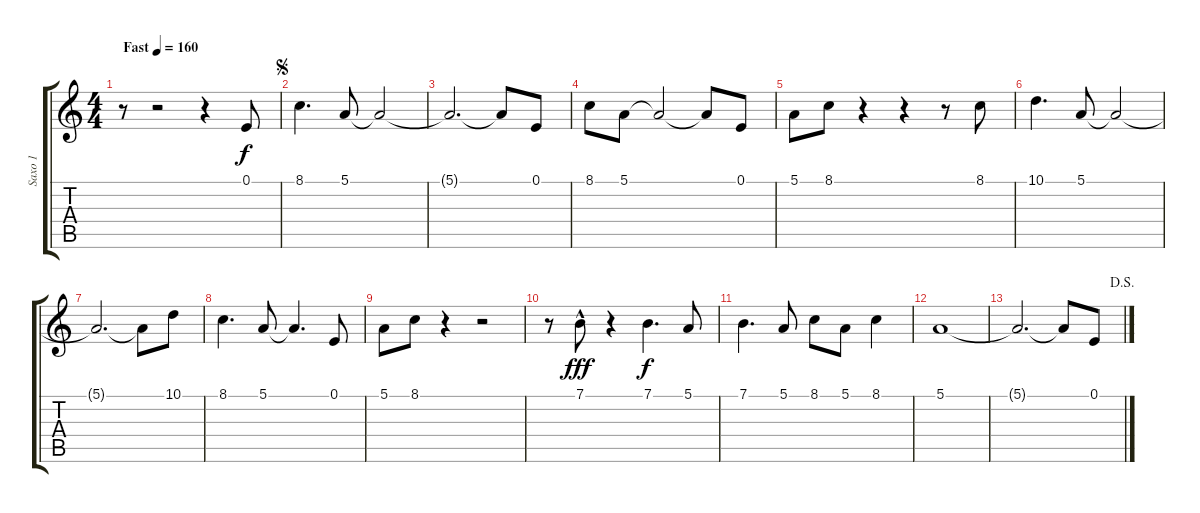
\track ("Saxo 1" "Saxo 1") {instrument altosax}
\staff {score tabs}
\tuning (E4 B3 G3 D3 A2 E2) {hide}
\ts (4 4)
\tempo (160 "Fast")
\clef g2
\ks c
r.8{dy f instrument altosax} r.2 r.4 0.1.8 |
\jump segno
8.1.4{d} 5.1.8 5.1{t}.2 |
5.1{t}.2{d} 5.1{t}.8 0.1.8 |
8.1.8 5.1.8 5.1{t}.2 5.1{t}.8 0.1.8 |
5.1.8 8.1.8 r.4 r.4 r.8 8.1.8 |
10.1.4{d} 5.1.8 5.1{t}.2 |
5.1{t}.2{d} 5.1{t}.8 10.1.8 |
8.1.4{d} 5.1.8 5.1{t}.4{d} 0.1.8 |
5.1.8 8.1.8 r.4 r.2 |
r.8 7.1{hac}.8{dy fff} r.4 7.1.4{d dy f} 5.1.8 |
7.1.4{d} 5.1.8 8.1.8 5.1.8 8.1.4 |
5.1.1 |
\jump dalsegno
5.1{t}.2{d} 5.1{t}.8 0.1.8
